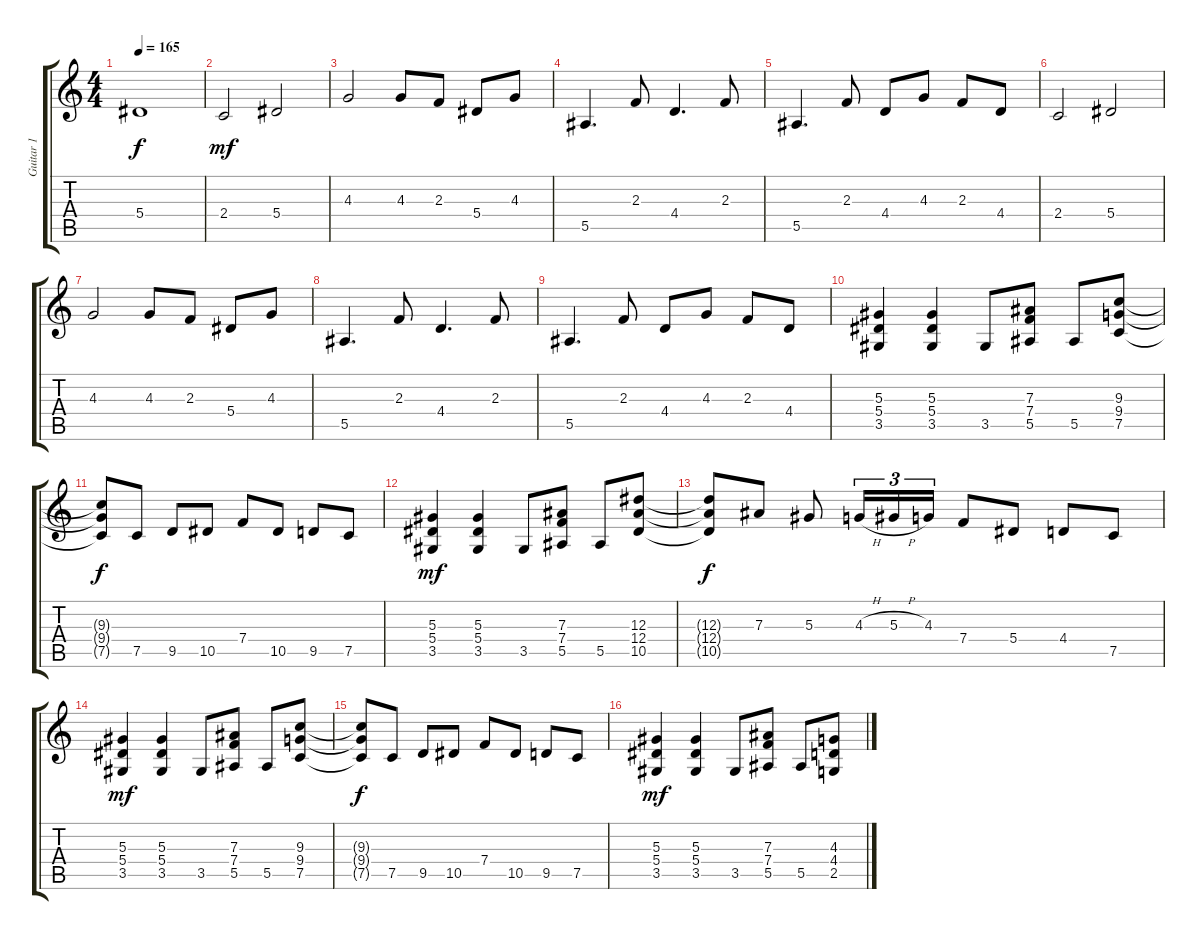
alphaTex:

\track ("Guitar 1" "Guitar 1") {instrument distortionguitar}
\staff {score tabs}
\tuning (C4 G3 Eb3 Bb2 F2 C2) {hide}
\ts (4 4)
\tempo 165
\clef g2
\ks c
5.4{t}.1{dy f} |
2.4.2{dy mf balance 2} 5.4.2 |
4.3.2 4.3.8 2.3.8 5.4.8 4.3.8 |
5.5.4{d} 2.3.8 4.4.4{d} 2.3.8 |
5.5.4{d} 2.3.8 4.4.8 4.3.8 2.3.8 4.4.8 |
2.4.2 5.4.2 |
4.3.2 4.3.8 2.3.8 5.4.8 4.3.8 |
5.5.4{d} 2.3.8 4.4.4{d} 2.3.8 |
5.5.4{d} 2.3.8 4.4.8 4.3.8 2.3.8 4.4.8 |
(5.3 5.4 3.5).4{balance 3} (5.3 5.4 3.5).4 3.5.8 (7.3 7.4 5.5).8 5.5.8 (9.3 9.4 7.5).8 |
(9.3{t} 9.4{t} 7.5{t}).8{dy f} 7.5.8 9.5.8 10.5.8 7.4.8 10.5.8 9.5.8 7.5.8 |
(5.3 5.4 3.5).4{dy mf} (5.3 5.4 3.5).4 3.5.8 (7.3 7.4 5.5).8 5.5.8 (12.3 12.4 10.5).8 |
(12.3{t} 12.4{t} 10.5{t}).8{dy f} 7.3.8 5.3.8 4.3{h}.16{tu (3 2)} 5.3{h}.16{tu (3 2)} 4.3.16{tu (3 2)} 7.4.8 5.4.8 4.4.8 7.5.8 |
(5.3 5.4 3.5).4{dy mf} (5.3 5.4 3.5).4 3.5.8 (7.3 7.4 5.5).8 5.5.8 (9.3 9.4 7.5).8 |
(9.3{t} 9.4{t} 7.5{t}).8{dy f} 7.5.8 9.5.8 10.5.8 7.4.8 10.5.8 9.5.8 7.5.8 |
(5.3 5.4 3.5).4{dy mf} (5.3 5.4 3.5).4 3.5.8 (7.3 7.4 5.5).8 5.5.8 (4.3 4.4 2.5).8
